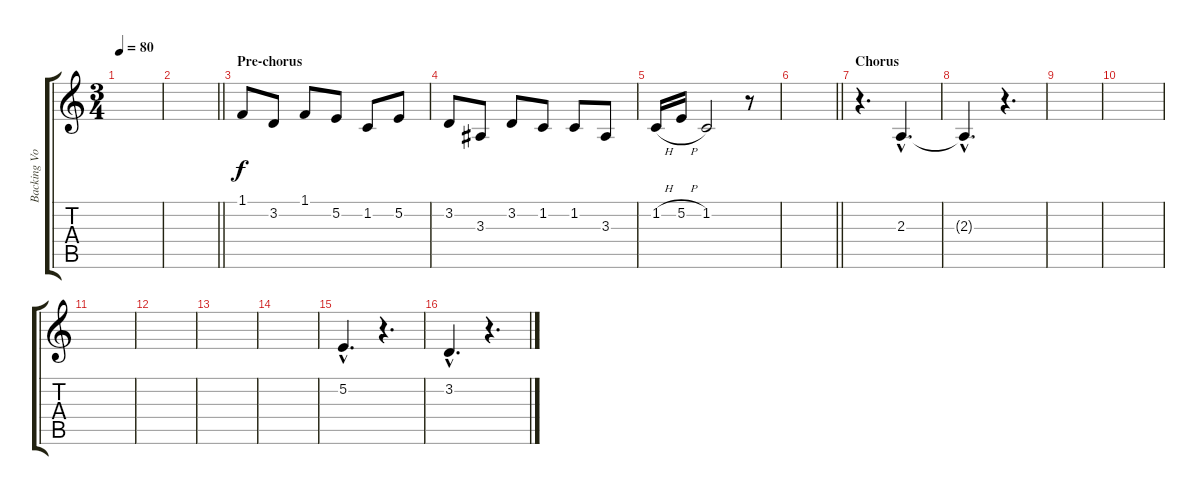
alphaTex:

\track ("Backing Vocals" "Backing Vo") {instrument clarinet}
\staff {score tabs}
\tuning (E4 B3 G3 D3 A2 E2) {hide}
\ts (3 4)
\tempo 80
\clef g2
\ks c
|
\barLineRight lightlight
|
\section ("" "Pre-chorus")
1.1.8 3.2.8 1.1.8 5.2.8 1.2.8 5.2.8 |
3.2.8 3.3.8 3.2.8 1.2.8 1.2.8 3.3.8 |
1.2{h}.16 5.2{h}.16 1.2.2 r.8 |
\barLineRight lightlight
|
\section ("" "Chorus")
r.4{d} 2.3{hac}.4{d} |
2.3{hac t}.4{d} r.4{d} |
|
|
|
|
|
|
5.2{hac}.4{d} r.4{d} |
3.2{hac}.4{d} r.4{d}
